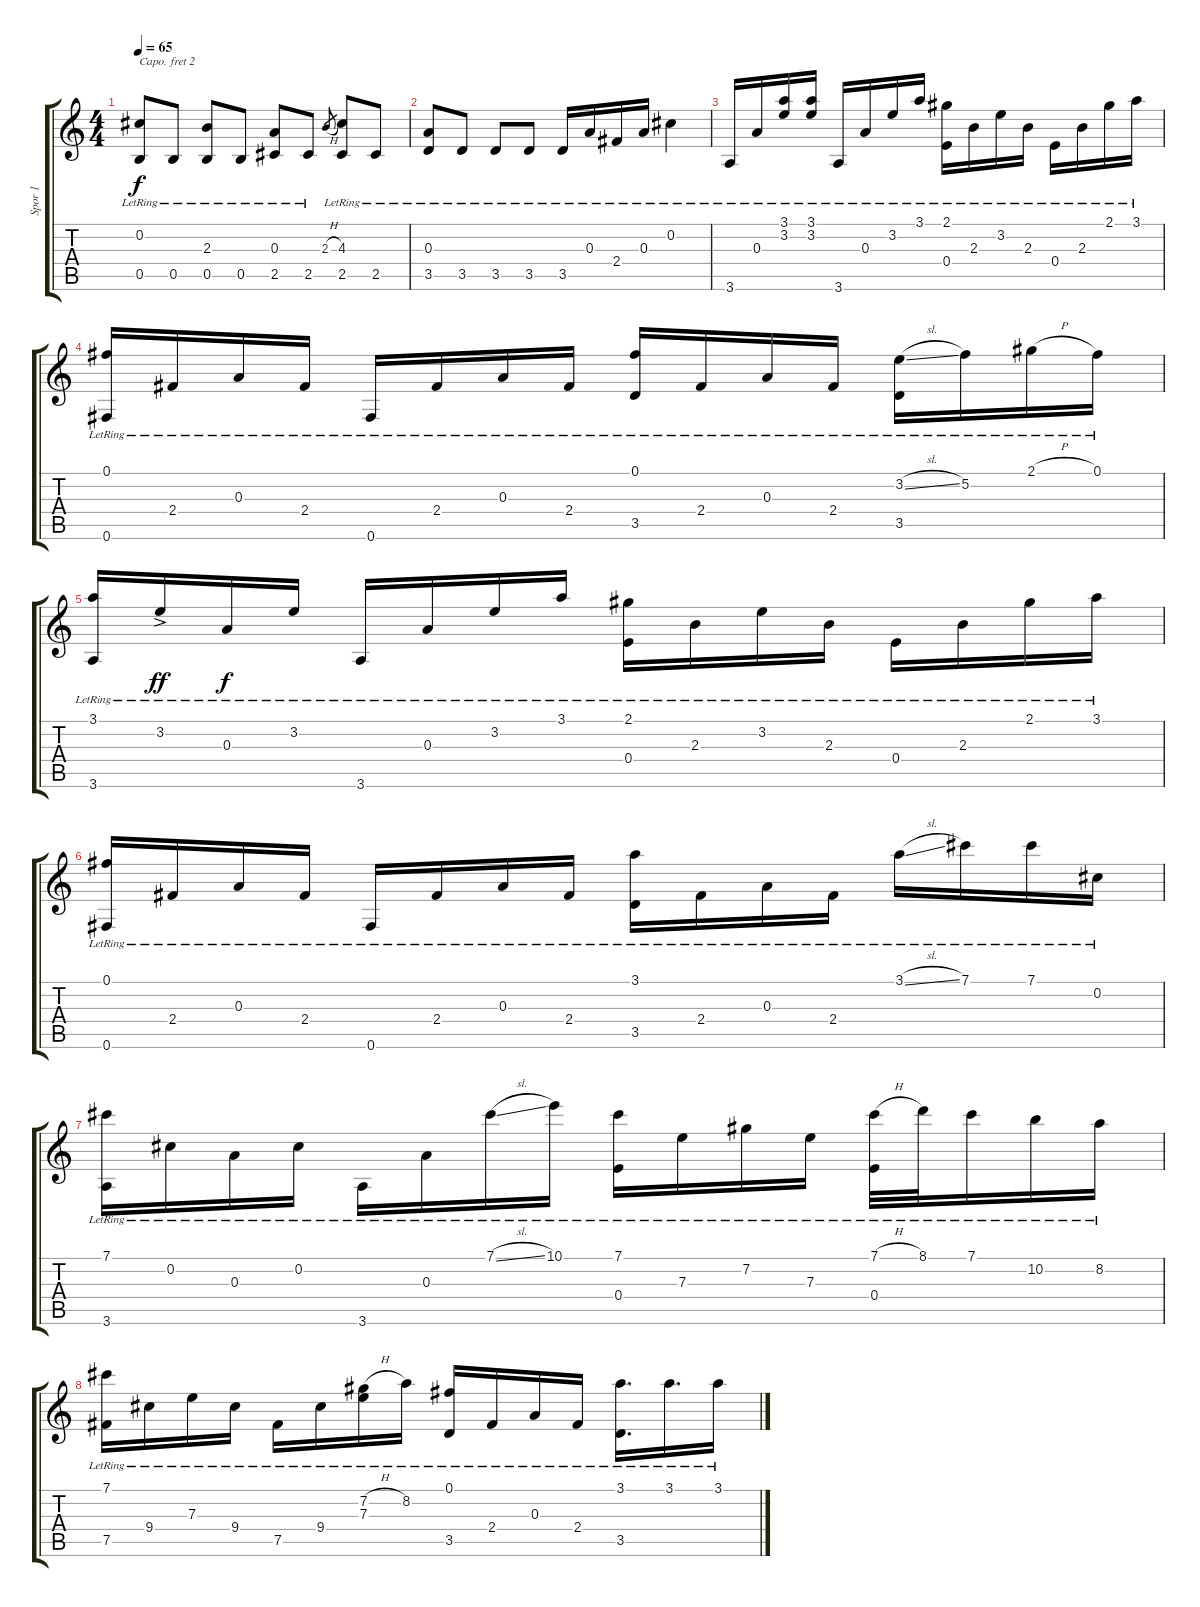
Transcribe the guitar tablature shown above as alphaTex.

\track ("Spor 1" "Spor 1") {instrument acousticguitarnylon}
\staff {score tabs}
\capo 2
\tuning (E4 B3 G3 D3 A2 E2) {hide}
\ts (4 4)
\tempo 65
\clef g2
\ks c
(0.2{lr} 0.5{lr}).8{dy f} 0.5{lr}.8 (2.3{lr} 0.5{lr}).8 0.5{lr}.8 (0.3{lr} 2.5{lr}).8 2.5{lr}.8 2.3{h}.8{gr} (4.3{lr} 2.5{lr}).8 2.5{lr}.8 |
(0.3{lr} 3.5{lr}).8 3.5{lr}.8 3.5{lr}.8 3.5{lr}.8 3.5{lr}.16 0.3{lr}.16 2.4{lr}.16 0.3{lr}.16 0.2{lr}.4 |
3.6{lr}.16 0.3{lr}.16 (3.1{lr} 3.2{lr}).16 (3.1{lr} 3.2{lr}).16 3.6{lr}.16 0.3{lr}.16 3.2{lr}.16 3.1{lr}.16 (2.1{lr} 0.4{lr}).16 2.3{lr}.16 3.2{lr}.16 2.3{lr}.16 0.4{lr}.16 2.3{lr}.16 2.1{lr}.16 3.1{lr}.16 |
(0.1{lr} 0.6{lr}).16 2.4{lr}.16 0.3{lr}.16 2.4{lr}.16 0.6{lr}.16 2.4{lr}.16 0.3{lr}.16 2.4{lr}.16 (0.1{lr} 3.5{lr}).16 2.4{lr}.16 0.3{lr}.16 2.4{lr}.16 (3.2{sl lr} 3.5{lr}).16 5.2{lr}.16 2.1{h lr}.16 0.1{lr}.16 |
(3.1{lr} 3.6{lr}).16 3.2{ac lr}.16{dy ff} 0.3{lr}.16{dy f} 3.2{lr}.16 3.6{lr}.16 0.3{lr}.16 3.2{lr}.16 3.1{lr}.16 (2.1{lr} 0.4{lr}).16 2.3{lr}.16 3.2{lr}.16 2.3{lr}.16 0.4{lr}.16 2.3{lr}.16 2.1{lr}.16 3.1{lr}.16 |
(0.1{lr} 0.6{lr}).16 2.4{lr}.16 0.3{lr}.16 2.4{lr}.16 0.6{lr}.16 2.4{lr}.16 0.3{lr}.16 2.4{lr}.16 (3.1{lr} 3.5{lr}).16 2.4{lr}.16 0.3{lr}.16 2.4{lr}.16 3.1{sl lr}.16 7.1{lr}.16 7.1{lr}.16 0.2{lr}.16 |
(7.1{lr} 3.6{lr}).16 0.2{lr}.16 0.3{lr}.16 0.2{lr}.16 3.6{lr}.16 0.3{lr}.16 7.1{sl lr}.16 10.1{lr}.16 (7.1{lr} 0.4{lr}).16 7.3{lr}.16 7.2{lr}.16 7.3{lr}.16 (7.1{h lr} 0.4{lr}).32 8.1{lr}.32 7.1{lr}.16 10.2{lr}.16 8.2{lr}.16 |
(7.1{lr} 7.5{lr}).16 9.4{lr}.16 7.3{lr}.16 9.4{lr}.16 7.5{lr}.16 9.4{lr}.16 (7.2{h lr} 7.3{lr}).16 8.2{lr}.16 (0.1{lr} 3.5{lr}).16 2.4{lr}.16 0.3{lr}.16 2.4{lr}.16 (3.1{lr} 3.5{lr}).16{d} 3.1{lr}.16{d} 3.1{lr}.16
